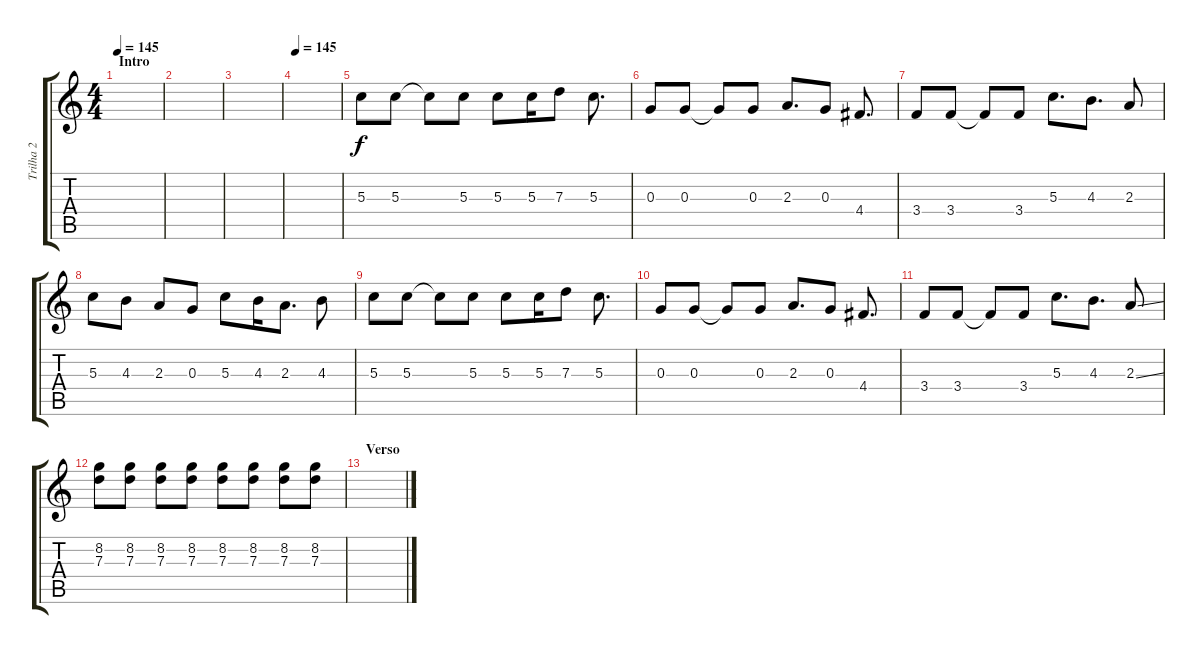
\track ("Trilha 2" "Trilha 2") {instrument overdrivenguitar}
\staff {score tabs}
\tuning (E4 B3 G3 D3 A2 E2) {hide}
\ts (4 4)
\section ("" "Intro")
\tempo 145
\tempo 135
\tempo 145
\clef g2
\ks c
|
|
|
\tempo 145
|
5.3.8 5.3.8 5.3{t}.8 5.3.8 5.3.8 5.3.16 7.3.8 5.3.8{d} |
0.3.8 0.3.8 0.3{t}.8 0.3.8 2.3.8{d} 0.3.8 4.4.8{d} |
3.4.8 3.4.8 3.4{t}.8 3.4.8 5.3.8{d} 4.3.8{d} 2.3.8 |
5.3.8 4.3.8 2.3.8 0.3.8 5.3.8 4.3.16 2.3.8{d} 4.3.8 |
5.3.8 5.3.8 5.3{t}.8 5.3.8 5.3.8 5.3.16 7.3.8 5.3.8{d} |
0.3.8 0.3.8 0.3{t}.8 0.3.8 2.3.8{d} 0.3.8 4.4.8{d} |
3.4.8 3.4.8 3.4{t}.8 3.4.8 5.3.8{d} 4.3.8{d} 2.3{ss}.8 |
(8.2 7.3).8 (8.2 7.3).8 (8.2 7.3).8 (8.2 7.3).8 (8.2 7.3).8 (8.2 7.3).8 (8.2 7.3).8 (8.2 7.3).8 |
\section ("" "Verso")
